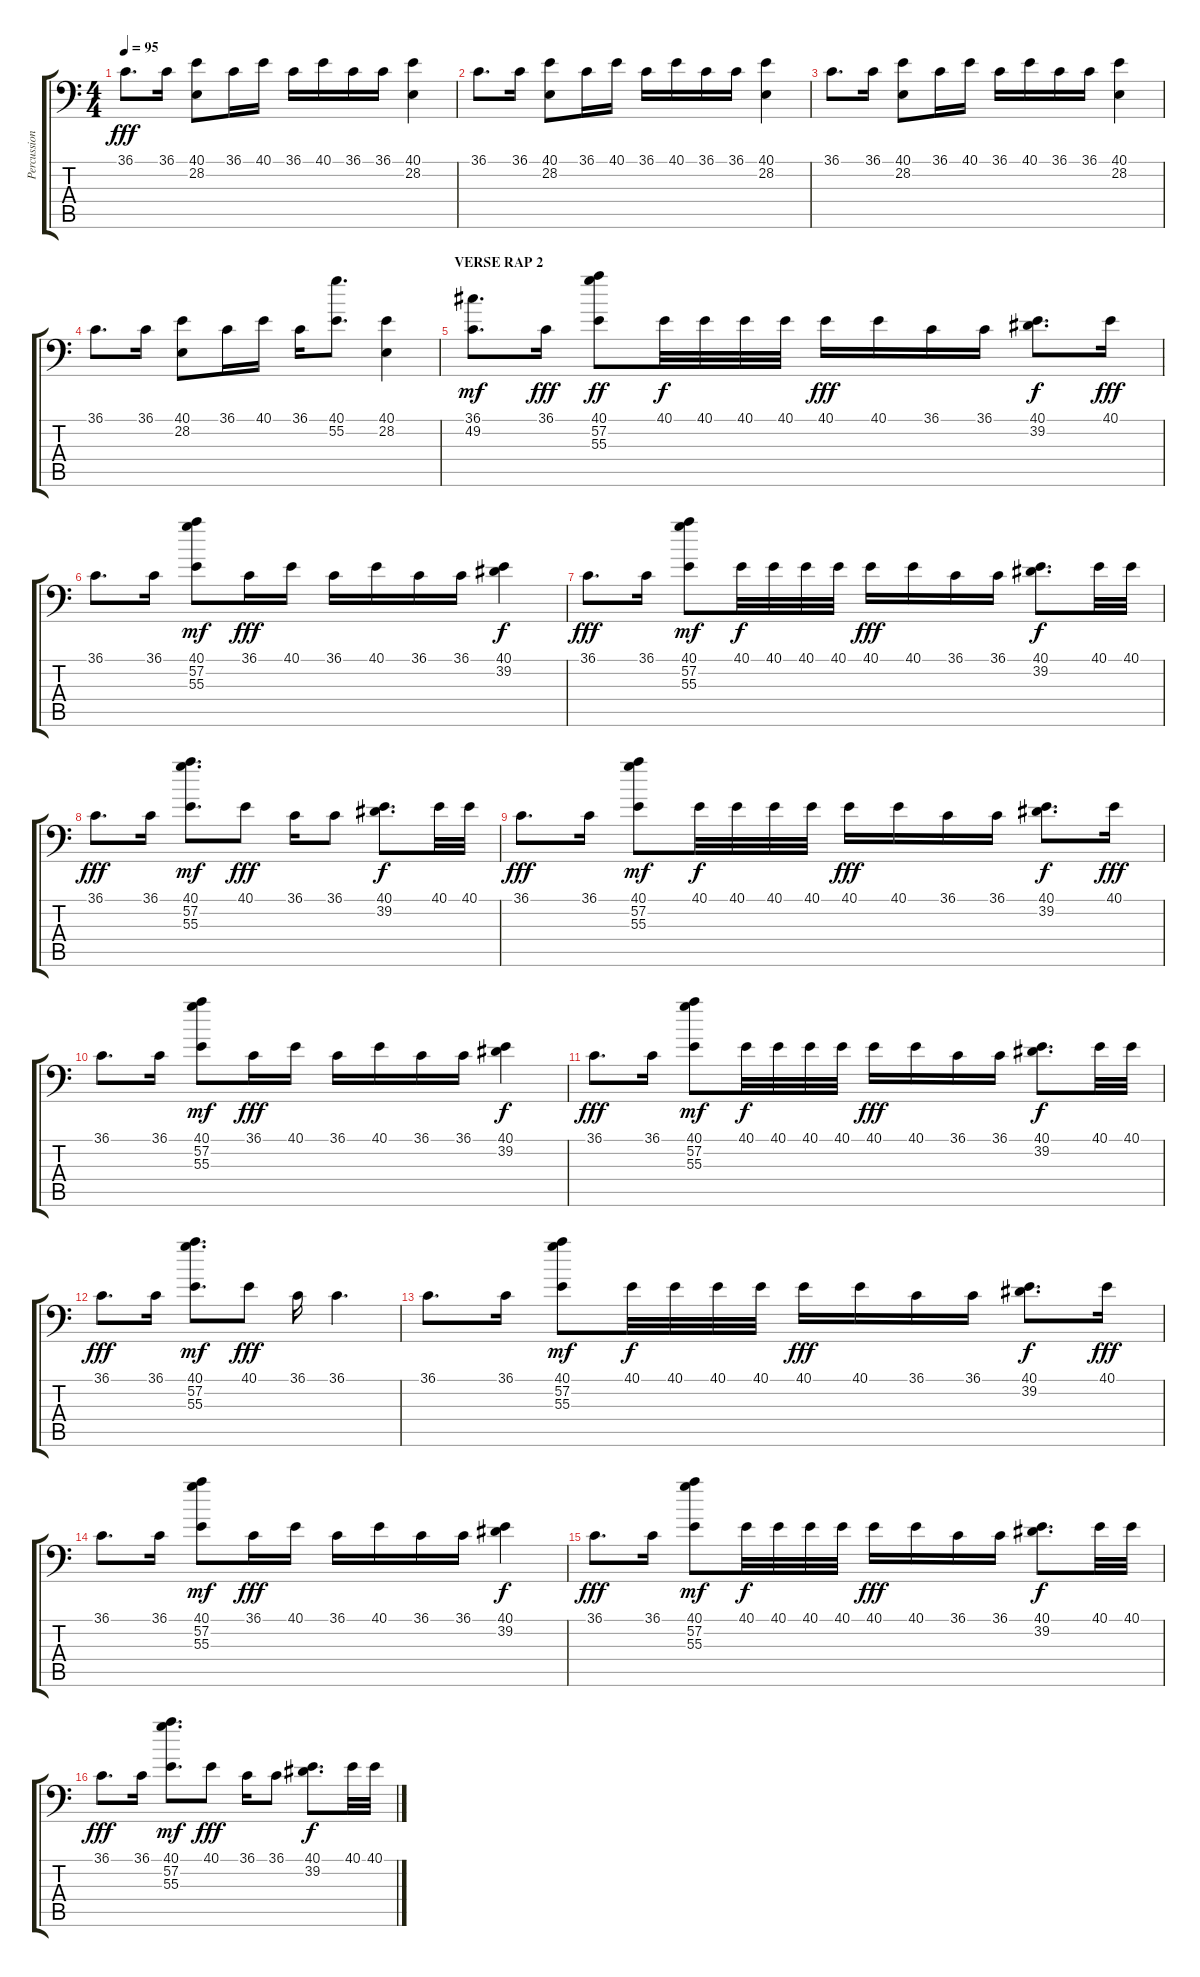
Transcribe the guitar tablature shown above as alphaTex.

\track ("Percussion" "Percussion") {instrument acousticgrandpiano}
\staff {score tabs}
\tuning (C-1 C-1 C-1 C-1 C-1 C-1) {hide}
\ts (4 4)
\tempo 95
\clef f4
\ks c
36.1.8{d dy fff} 36.1.16 (40.1 28.2).8 36.1.16 40.1.16 36.1.16 40.1.16 36.1.16 36.1.16 (40.1 28.2).4 |
36.1.8{d} 36.1.16 (40.1 28.2).8 36.1.16 40.1.16 36.1.16 40.1.16 36.1.16 36.1.16 (40.1 28.2).4 |
36.1.8{d} 36.1.16 (40.1 28.2).8 36.1.16 40.1.16 36.1.16 40.1.16 36.1.16 36.1.16 (40.1 28.2).4 |
36.1.8{d} 36.1.16 (40.1 28.2).8 36.1.16 40.1.16 36.1.16 (40.1 55.2).8{d} (40.1 28.2).4 |
\section ("" "VERSE RAP 2")
(36.1 49.2).8{d dy mf} 36.1.16{dy fff} (40.1 57.2 55.3).8{dy ff} 40.1.32{dy f} 40.1.32 40.1.32 40.1.32 40.1.16{dy fff} 40.1.16 36.1.16 36.1.16 (40.1 39.2).8{d dy f} 40.1.16{dy fff} |
36.1.8{d} 36.1.16 (40.1 57.2 55.3).8{dy mf} 36.1.16{dy fff} 40.1.16 36.1.16 40.1.16 36.1.16 36.1.16 (40.1 39.2).4{dy f} |
36.1.8{d dy fff} 36.1.16 (40.1 57.2 55.3).8{dy mf} 40.1.32{dy f} 40.1.32 40.1.32 40.1.32 40.1.16{dy fff} 40.1.16 36.1.16 36.1.16 (40.1 39.2).8{d dy f} 40.1.32 40.1.32 |
36.1.8{d dy fff} 36.1.16 (40.1 57.2 55.3).8{d dy mf} 40.1.8{dy fff} 36.1.16 36.1.8 (40.1 39.2).8{d dy f} 40.1.32 40.1.32 |
36.1.8{d dy fff} 36.1.16 (40.1 57.2 55.3).8{dy mf} 40.1.32{dy f} 40.1.32 40.1.32 40.1.32 40.1.16{dy fff} 40.1.16 36.1.16 36.1.16 (40.1 39.2).8{d dy f} 40.1.16{dy fff} |
36.1.8{d} 36.1.16 (40.1 57.2 55.3).8{dy mf} 36.1.16{dy fff} 40.1.16 36.1.16 40.1.16 36.1.16 36.1.16 (40.1 39.2).4{dy f} |
36.1.8{d dy fff} 36.1.16 (40.1 57.2 55.3).8{dy mf} 40.1.32{dy f} 40.1.32 40.1.32 40.1.32 40.1.16{dy fff} 40.1.16 36.1.16 36.1.16 (40.1 39.2).8{d dy f} 40.1.32 40.1.32 |
36.1.8{d dy fff} 36.1.16 (40.1 57.2 55.3).8{d dy mf} 40.1.8{dy fff} 36.1.16 36.1.4{d} |
36.1.8{d} 36.1.16 (40.1 57.2 55.3).8{dy mf} 40.1.32{dy f} 40.1.32 40.1.32 40.1.32 40.1.16{dy fff} 40.1.16 36.1.16 36.1.16 (40.1 39.2).8{d dy f} 40.1.16{dy fff} |
36.1.8{d} 36.1.16 (40.1 57.2 55.3).8{dy mf} 36.1.16{dy fff} 40.1.16 36.1.16 40.1.16 36.1.16 36.1.16 (40.1 39.2).4{dy f} |
36.1.8{d dy fff} 36.1.16 (40.1 57.2 55.3).8{dy mf} 40.1.32{dy f} 40.1.32 40.1.32 40.1.32 40.1.16{dy fff} 40.1.16 36.1.16 36.1.16 (40.1 39.2).8{d dy f} 40.1.32 40.1.32 |
36.1.8{d dy fff} 36.1.16 (40.1 57.2 55.3).8{d dy mf} 40.1.8{dy fff} 36.1.16 36.1.8 (40.1 39.2).8{d dy f} 40.1.32 40.1.32
